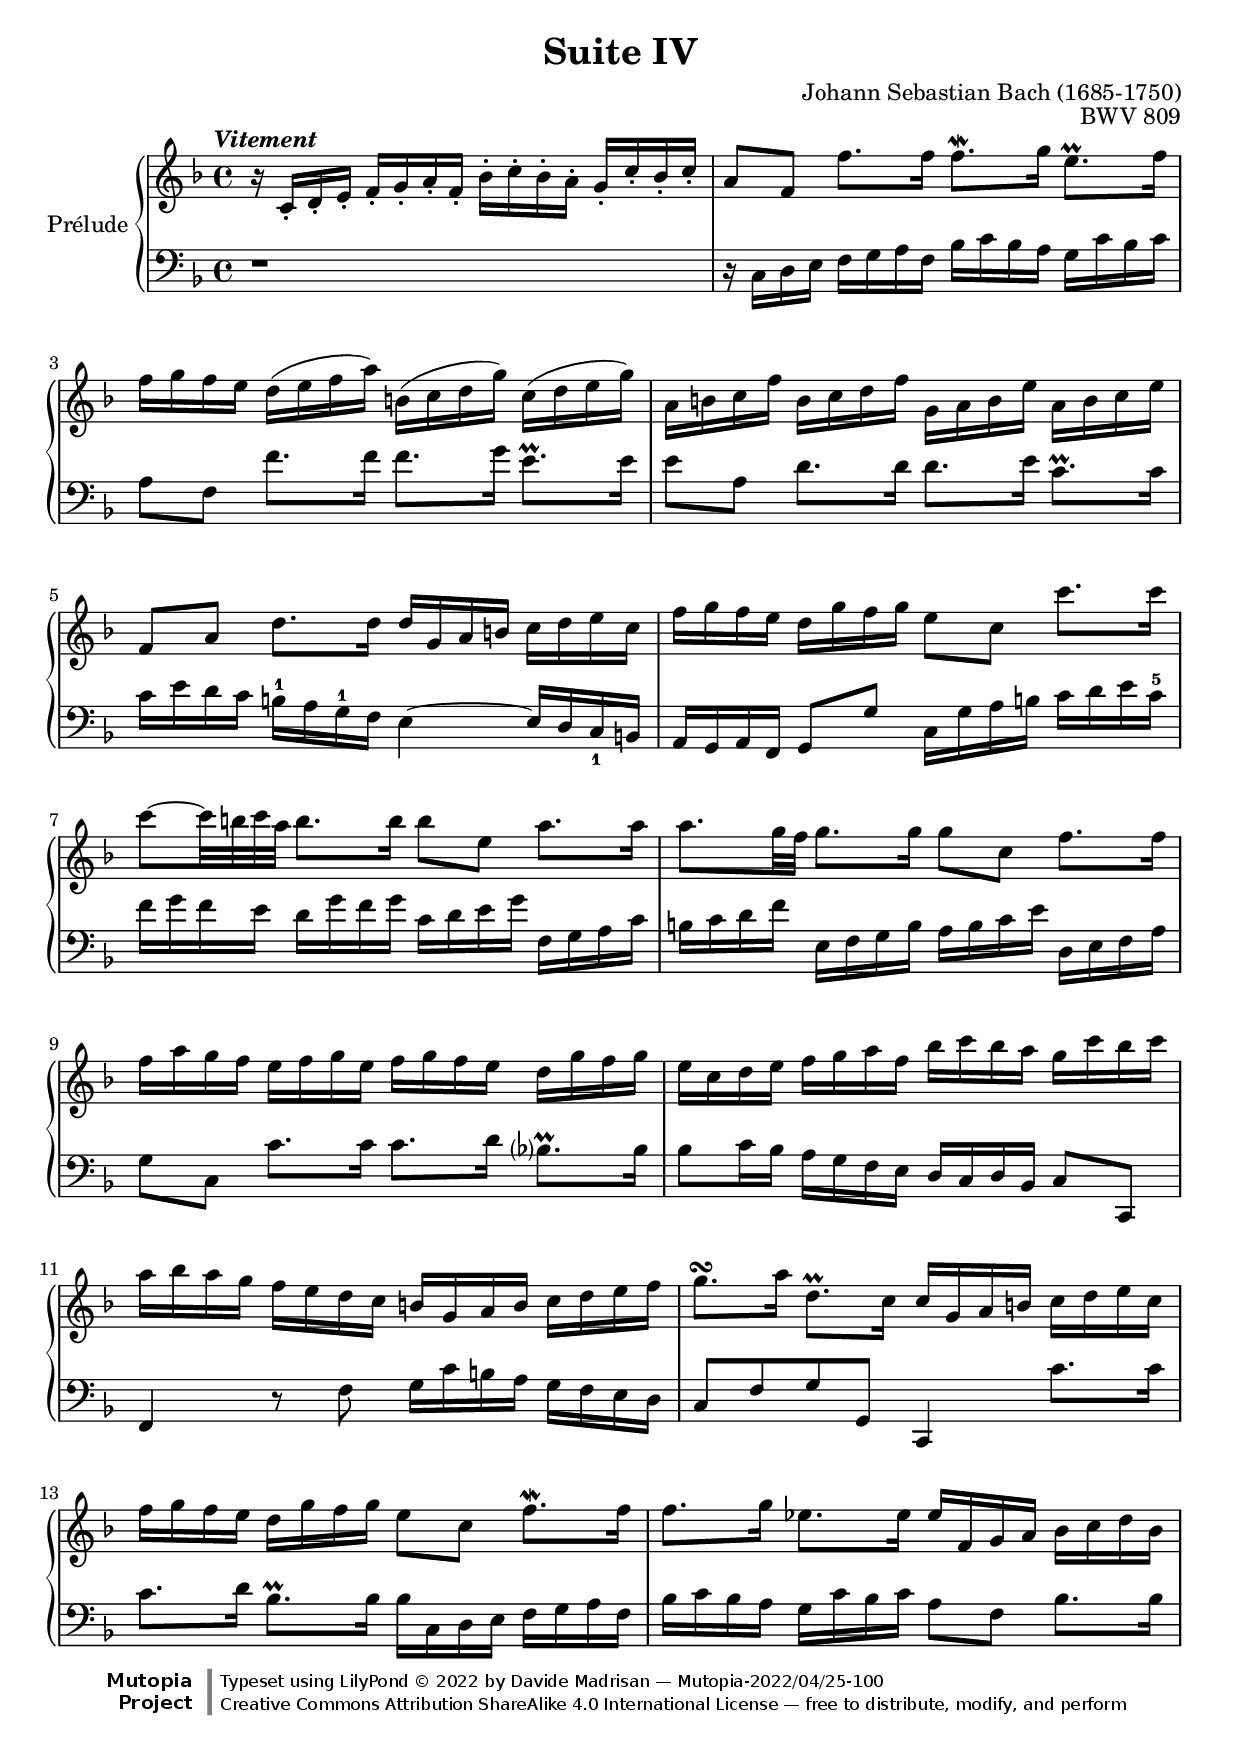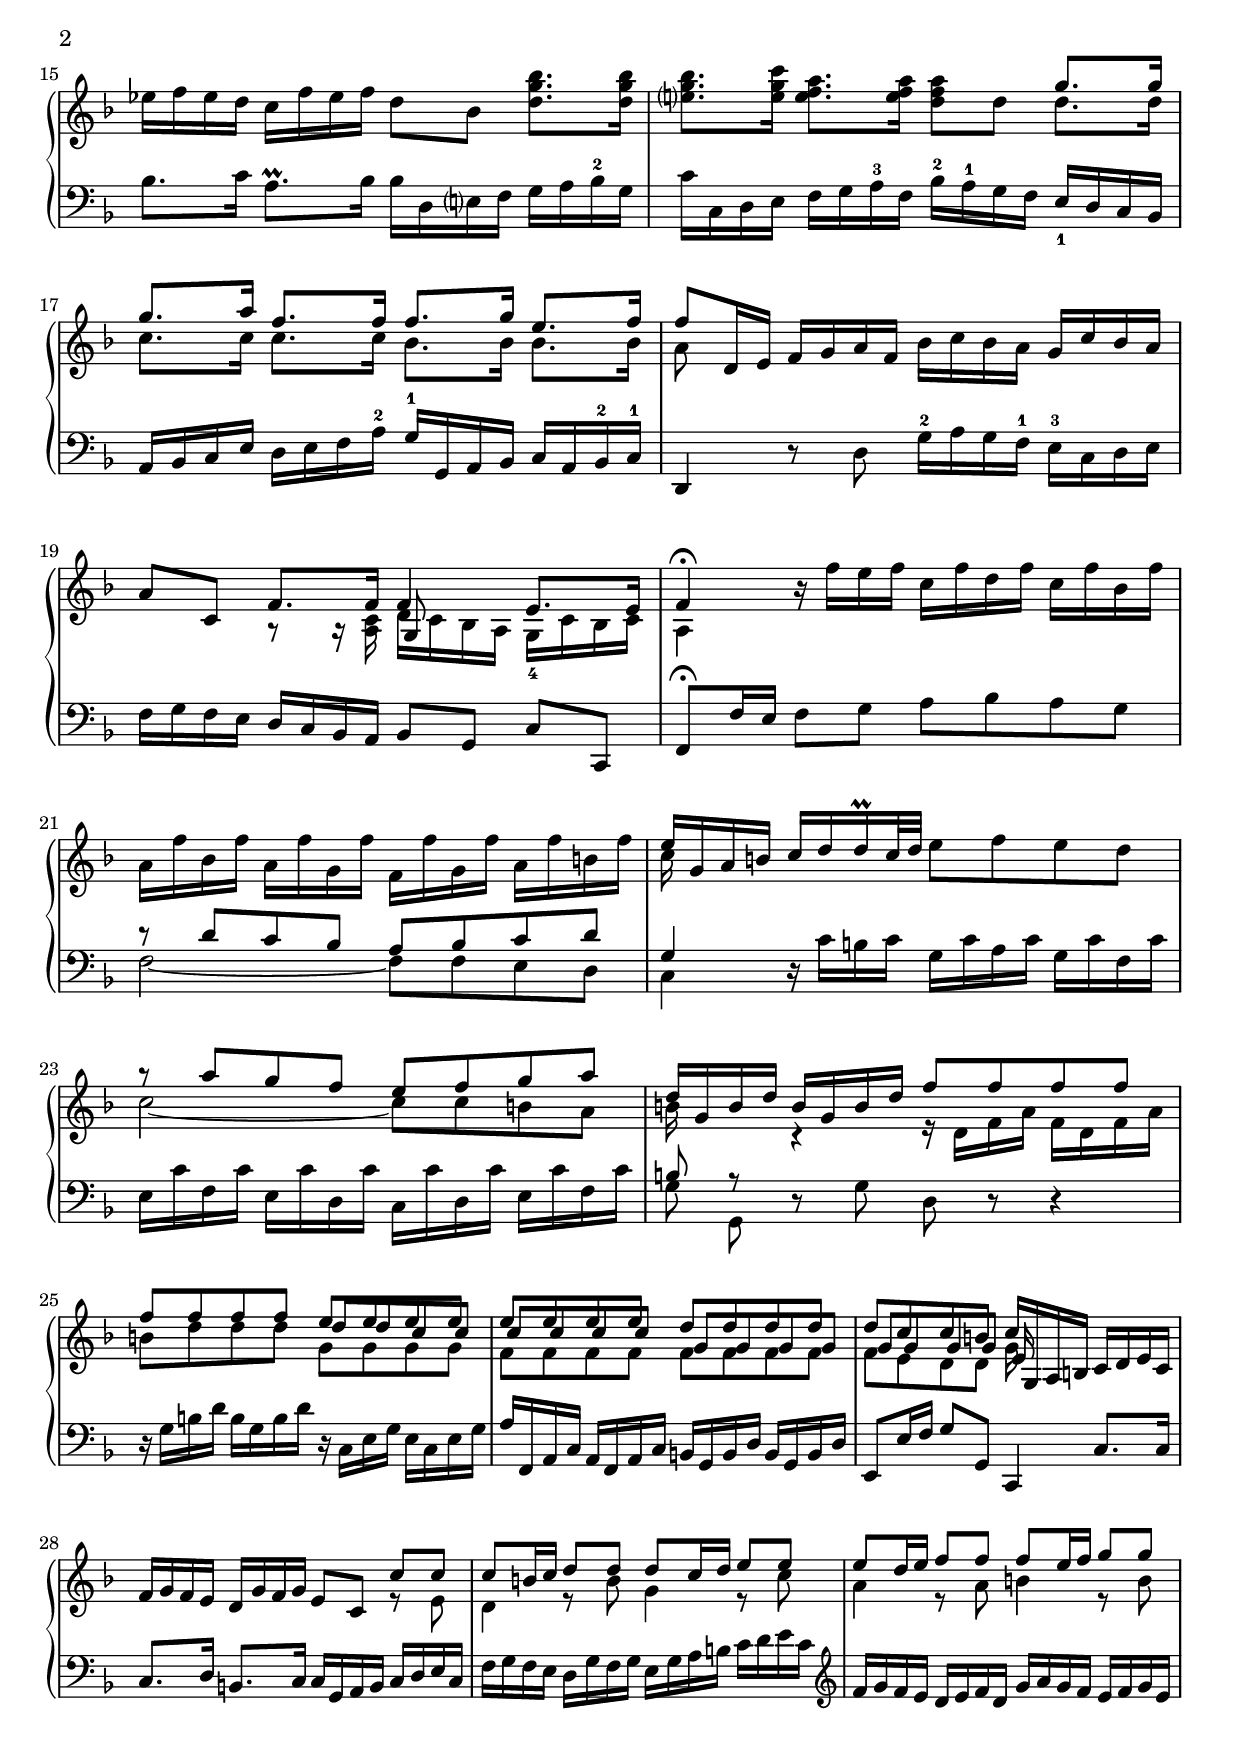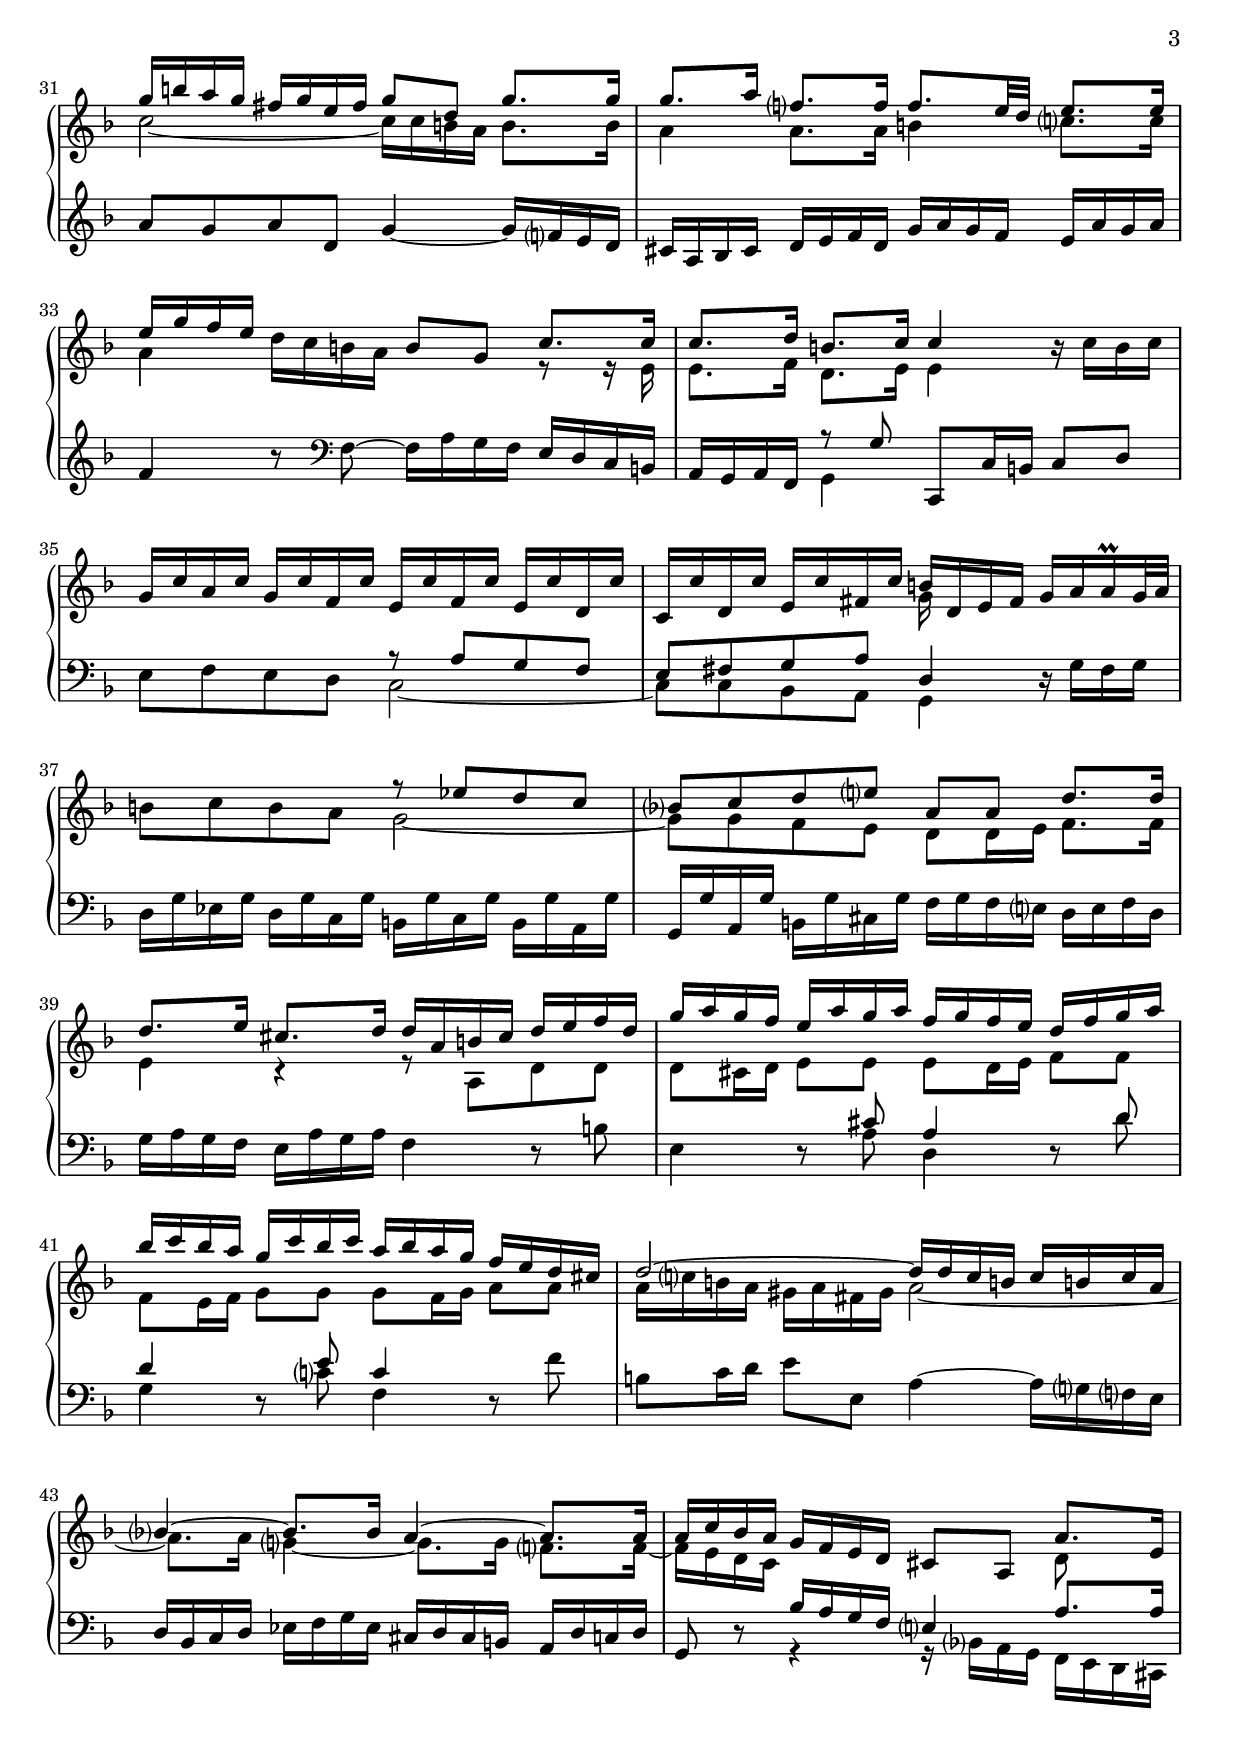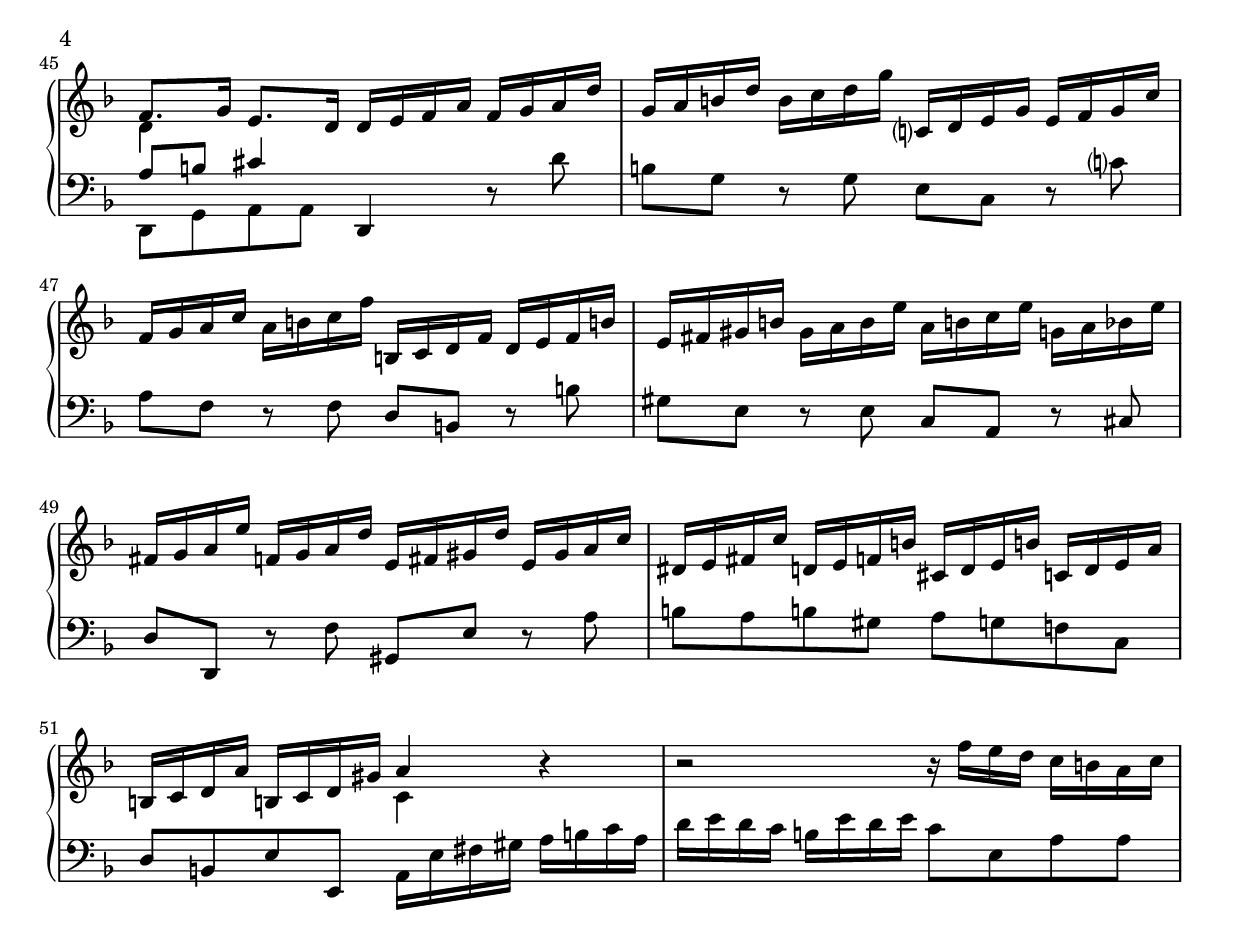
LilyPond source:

\version "2.23.7"

Global = {
   \key f \major
   \time 4/4
}

VoiceI = \relative c' {
   \tempo \markup { \italic Vitement }
   | r16 c-. d-. e-.  f-. g-. a-. f-.  bes-. c-. bes-. a-.  g-. c-. bes-. c-.
   | a8[f]  f'8.[f16]  f8.\mordent[g16]  e8.\prall[f16]
   | f16[g f e]  d([e f a])  b,([c d g])  c,([d e g])
   | a,16 b c f  b, c d f  g, a b e  a, b c e
   %5
   | f,8[a]  d8.[d16]  d16 g, a b  c d e c
   | f16 g f e  d g f g  e8 c  c'8. c16
   | c8~[c32 b c a]  b8.b16  b8 e,  a8. a16
   | a8.[g32 f]  g8.g16  g8 c,  f8.f16
   | f16 a g f  e f g e  f g f e  d g f g
   %10
   | e c d e  f g a f  bes c bes a  g c bes c
   | a bes a g  f e d c  b g a b  c d e f
   | g8.\turn[a16]  d,8.\prall[c16]  c16 g a b  c d e c
   | f g f e  d g f g  e8 c  f8.\mordent[f16]
   | f8.g16  ees8.ees16  ees f, g a  bes c d bes
   %15
   | ees f ees d  c f ees f  d8 bes  <d g bes>8.<d g bes>16
   | <e g bes>8.<e g c>16  <e f a>8.<e f a>16  <d f a>8<d>8 << { g8. g16 } \\ { d8. d16 } >>
   | << { g8. a16 } \\ { c,8. c16 } >>  << { f8. f16 } \\ { c8. c16 } >>  << { f8. g16 } \\ { bes,8. bes16 } >>  << { e8. f16  } \\ {{ bes,8. bes16 }} >>
   | << { f'8 d,16 e } \\ a8 >>  f16 g a f  bes c bes a  g c bes a
   | a8 c,  << { f8. f16 } \\ { r8 r16 <c a> } >>  << f4 \\ { d16 c bes a } \\ g8 >>  << { e'8.e16 } \\ { g,16-4 c bes c } >>
   %20
   | << f4\fermata \\ a,4 >>  r16 f'' e f  c f d f  c f bes, f'
   | a, f' bes, f'  a, f' g, f'  f, f' g, f'  a, f' b, f'
   | << { e16 g, a b  c d d\prall c32d } \\ c16 >>  e8 f e d
   | << { r8 a' g f  e8 f g a } \\ { c,2~  c8 c b a } >>
   | << { d16 g, b d } \\ b16>>  << { b g b d } \\ r4 >>  << { f8 f  f f } \\ { r16 d, f a  f d f a } >>
   %25
   | << { f'8 f f f } \\ { b, d d d } >>  << { e e e e } \\ { g, g g g } \\ { d' d c c } >>
   | << { e e e e } \\ { f, f f f } \\ { c' c c c } >>  << { d d d d } \\ { f, f f f } \\ { g g g g } >>
   | << { d' c c b } \\ { f e d d } \\ { g g g g } >>  << { c16 g, a b } \\ { g' } \\ { e } >>  c16 d e c
   | f g f e  d g f g  e8 c  << { c' c } \\ { r8 e, } >>
   | << { c'8 b16 c } \\ d,4 >>  << { d'8 d } \\ { r8 b } >>  << { d8 c16 d } \\ g,4 >>  << { e'8 e } \\ { r8 c } >>
   %30
   | << { e8 d16 e } \\ a,4 >>  << { f'8 f } \\ { r8 a, } >>  << { f'8 e16 f } \\ b,4 >>  << { g'8 g } \\ { r8 b, } >>
   | << { g'16 b a g  fis g e fis } \\ c2~ >>  << { g'8 d } \\ { c16 c b a } >>  << { g'8. g16  } \\ { b,8. b16 } >>
   | << { g'8. a16 } \\ a,4 >>  << { f'8. f16 } \\ { a,8. a16 } >>  << { f'8. e32 d } \\ b!4 >>  << { e8. e16 } \\ { c8. c16 } >>
   | << { e16 g f e } \\ a,4 >>  d16 c b a  b8 g  << { c8. c16 } \\ { r8 r16 e, } >>
   | << { c'8. d16 } \\ { e,8. f16 } >>  << { b8. c16 } \\ { d,8. e16 } >>  << c'4 \\ e,4 >>  r16 c' b c
   %35
   | g16 c a c  g c f, c'  e, c' f, c'  e, c' d, c'
   | c,16 c' d, c'  e, c' fis, c'  << { b d, e fis } \\ g16 >>  g a a\prall g32 a
   | b8 c  b a  << { r8 ees' d c } \\ g2~ >>
   | << { bes8 c  d e! } \\ { g, g  f e } >>  << { a8 a } \\ { d,8 d16 e } >>  << { d'8. d16 } \\ { f,8. f16 } >>
   | << { d'8. e16 } \\ e,4 >>  << { cis'8. d16 } \\ r4 >>  << { d16 a b! cis  d e f d } \\ { r8 a,  d d } >>
   %40
   | << { g'16 a g f  e a g a  f g f e  d f g a } \\ { d,,8 cis16 d  e8 e  e d16 e  f8 f } >>
   | << { bes'16 c bes a  g c bes c  a bes a g  f e d cis } \\ { f,8 e16 f  g8 g  g f16 g  a8 a } >>
   | << d2~ \\ { a16 c! b! a  gis a fis gis } >>  << { d'16 d c b!  c b! c a } \\ a2~ >>
   | << bes4~ \\ { a8. a16 } >>  << { bes8. bes16 } \\ g4~ >>  << a4~ \\ { g8. g16 } >>  << { a8. a16 } \\ { f8. f16~ } >>
   | << { a16 c bes a } \\ { f16 e d c } >>  g' f e d  cis8 a  << { a'8. e16 } \\ d8 >>
   %45
   | << { f8. g16 } \\ d4 >>  e8. d16  d e f a  f g a d
   | g,16 a b! d  b c d g  c,,d e g  e f g c
   | f, g a c  a b! c f  b,,! c d f  d e f b!
   | e, fis gis b!  gis a b e  a, b! c e  g,! a bes e
   | fis, g a e'  f,! g a d  e, fis gis d'  e, gis a c
   %50
   | dis, e fis c'  d,! e f b!  cis, d e b'!  c,! d e a
   | b,! c d a'  b,! c d gis  << a4 \\ c, >>  r4
   | r2  r16 f' e d  c b! a c


% la si do re mi fa sol
%  a b  c  d  e  f  g
}

VoiceII = \relative c {
   | r1
   | r16 c d e  f g a f  bes c bes a  g c bes c
   | a8 f  f'8.[f16]  f8.[g16]  e8.\prall[e16]
   | e8 a,  d8.[d16]  d8.[e16]  c8.\prall[c16]
   %5
   | c16 e d c  b-1 a g-1 f  e4~  e16 d c_1 b
   | a g a f  g8 g'  c,16 g' a b  c d e c-5
   | f16 g f e  d g f g  c, d e g  f, g a c
   | b c d f  e, f g b  a b c e  d, e f a
   | g8 c,  c'8.c16  c8.d16  bes8.\prall[bes16]
   %10
   | bes8 c16 bes  a g f e  d c d bes  c8 c,
   | f4  r8 f'  g16 c b a  g f e d
   | c8 f  g g,  c,4  c''8.c16
   | c8.d16  bes8.\prall[bes16]  bes16 c, d e  f g a f
   | bes c bes a  g c bes c  a8 f  bes8.bes16
   %15
   | bes8.c16  a8.\prall[bes16]  bes16 d, e f  g a bes-2 g
   | c c, d e  f g a-3 f  bes-2 a-1 g f  e_1 d c bes
   | a bes c e  d e f a-2  g-1 g, a bes  c a bes-2 c-1
   | d,4  r8 d'8  g16-2 a g f-1  e-3 c d e
   | f g f e  d c bes a  bes8[g]  c[c,]
   %20
   | f8\fermata f'16 e  f8 g  a bes  a g
   | << { r8 d' c bes  a bes c d } \\ { f,2~  f8 f e d } >>
   | << g4 \\ c, >>  r16 c' b c  g c a c  g c f, c'
   | e, c' f, c'  e, c' d, c'  c, c' d, c'  e, c' f, c'
   | << { b8 r } \\ { g g, } >>  r8 g'  d r  r4
   %25
   | r16 g b d  b g b d  r c, e g  e c e g
   | a f, a c  a f a c  b g b d  b g b d
   | e,8 e'16 f  g8 g,  c,4  c'8. c16
   | c8. d16  b8. c16  c g a b  c d e c
   | f g f e  d g f g  e g a b  c d e c
   %30
   | \clef "violin" f g f e  d e f d  g a g f  e f g e
   | a8 g  a d,  g4~  g16 f! e d
   | cis a bes cis  d e f d  g a g f  e a g a
   | f4  r8 \clef "bass" f,~  f16 a g f  e d c b
   | a g a f  << { r8 g' } \\ g,4 >> c,8 c'16 b  c8 d
   %35
   | e8 f  e d  << { r8 a' g f } \\ c2~ >>
   | << { e8 fis g a } \\ { c, c bes a } >>  << d4 \\ g, >>  r16 g' fis g
   | d g ees g  d g c, g'  b, g' c, g'  b, g' a, g'
   | g,16 g' a, g'  b, g' cis, g'  f g f e  d e f d
   | g16 a g f  e a g a  f4  r8 b
   %40
   | e,4  r8 << cis'8 \\ a >>  << a4 \\ d, >>  r8 << d'8 \\ d >>
   | << d4 \\ g, >>  r8 << e'8 \\ c >>  << c4 \\ f, >>  r8 f'
   | b,!8 c16 d  e8 e,  a4~  a16 g f e
   | d16 bes c d  ees f g ees  cis d cis b!  a d c! d
   | g,8 r8  << { bes'16 a g f } \\ r4 >>  << e4 \\ { r16 bes a g } >>  << { a'8. a16 } \\ { f,16 e d cis } >>
   %45
   | << { a''8 b  cis4 } \\ { d,,8 g a a } >>  d,4  r8 d''8
   | b!8 g  r g  e c  r c'
   | a8 f  r f  d b!  r b'!
   | gis e  r e  c a  r cis
   | d d,  r f'  gis, e'  r a
   % 50
   | b! a  b! gis  a g!  f! c
   | d b!  e e,  a16 e' fis gis  a b! c a
   | d e d c  b! e d e  c8 e,  a a

% la si do re mi fa sol
%  a b  c  d  e  f  g
}


\bookpart {
  \header {
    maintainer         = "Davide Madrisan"
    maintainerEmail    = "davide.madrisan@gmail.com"
  }
  \version "2.23.7"

\header {
  composer = "Johann Sebastian Bach (1685-1750)"
  date = "Around 1713 or 1714"

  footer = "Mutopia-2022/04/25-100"

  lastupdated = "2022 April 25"
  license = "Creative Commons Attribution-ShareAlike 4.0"
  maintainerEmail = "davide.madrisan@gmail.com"
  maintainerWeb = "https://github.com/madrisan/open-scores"

  % Extra Mutopia Information
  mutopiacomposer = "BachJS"
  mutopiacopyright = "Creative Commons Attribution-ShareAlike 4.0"
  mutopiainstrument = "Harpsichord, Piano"
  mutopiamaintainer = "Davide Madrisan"
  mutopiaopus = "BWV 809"
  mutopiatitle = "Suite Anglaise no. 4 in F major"

  opus = "BWV 809"
  title = "Suite Anglaise IV"
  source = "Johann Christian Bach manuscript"
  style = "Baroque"

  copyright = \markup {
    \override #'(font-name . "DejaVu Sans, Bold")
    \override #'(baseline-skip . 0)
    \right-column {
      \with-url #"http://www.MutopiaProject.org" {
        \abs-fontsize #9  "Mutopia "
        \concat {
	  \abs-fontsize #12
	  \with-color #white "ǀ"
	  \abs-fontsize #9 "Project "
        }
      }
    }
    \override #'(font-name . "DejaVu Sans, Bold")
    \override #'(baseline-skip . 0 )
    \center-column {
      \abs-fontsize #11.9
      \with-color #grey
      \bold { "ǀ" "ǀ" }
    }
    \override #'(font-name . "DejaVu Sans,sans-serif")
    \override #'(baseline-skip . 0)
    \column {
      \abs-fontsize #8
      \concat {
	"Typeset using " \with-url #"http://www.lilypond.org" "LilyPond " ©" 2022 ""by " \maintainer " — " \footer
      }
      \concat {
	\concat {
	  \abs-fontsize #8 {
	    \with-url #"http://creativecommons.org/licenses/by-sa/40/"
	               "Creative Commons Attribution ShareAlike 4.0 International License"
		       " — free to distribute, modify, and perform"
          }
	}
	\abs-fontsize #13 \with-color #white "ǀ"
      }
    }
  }
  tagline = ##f
}

  \header { title = "Suite IV" }

  \score {
    \new PianoStaff \with { instrumentName = "Prélude" }
    <<
      \accidentalStyle Score.piano-cautionary
      \new Staff {
        \Global
        \VoiceI
      }
      \new Staff {
        \Global
        \clef bass
        \VoiceII
      }
    >>
    \layout { }
    \midi {
      \tempo 4 = 100
    }
  }
}
